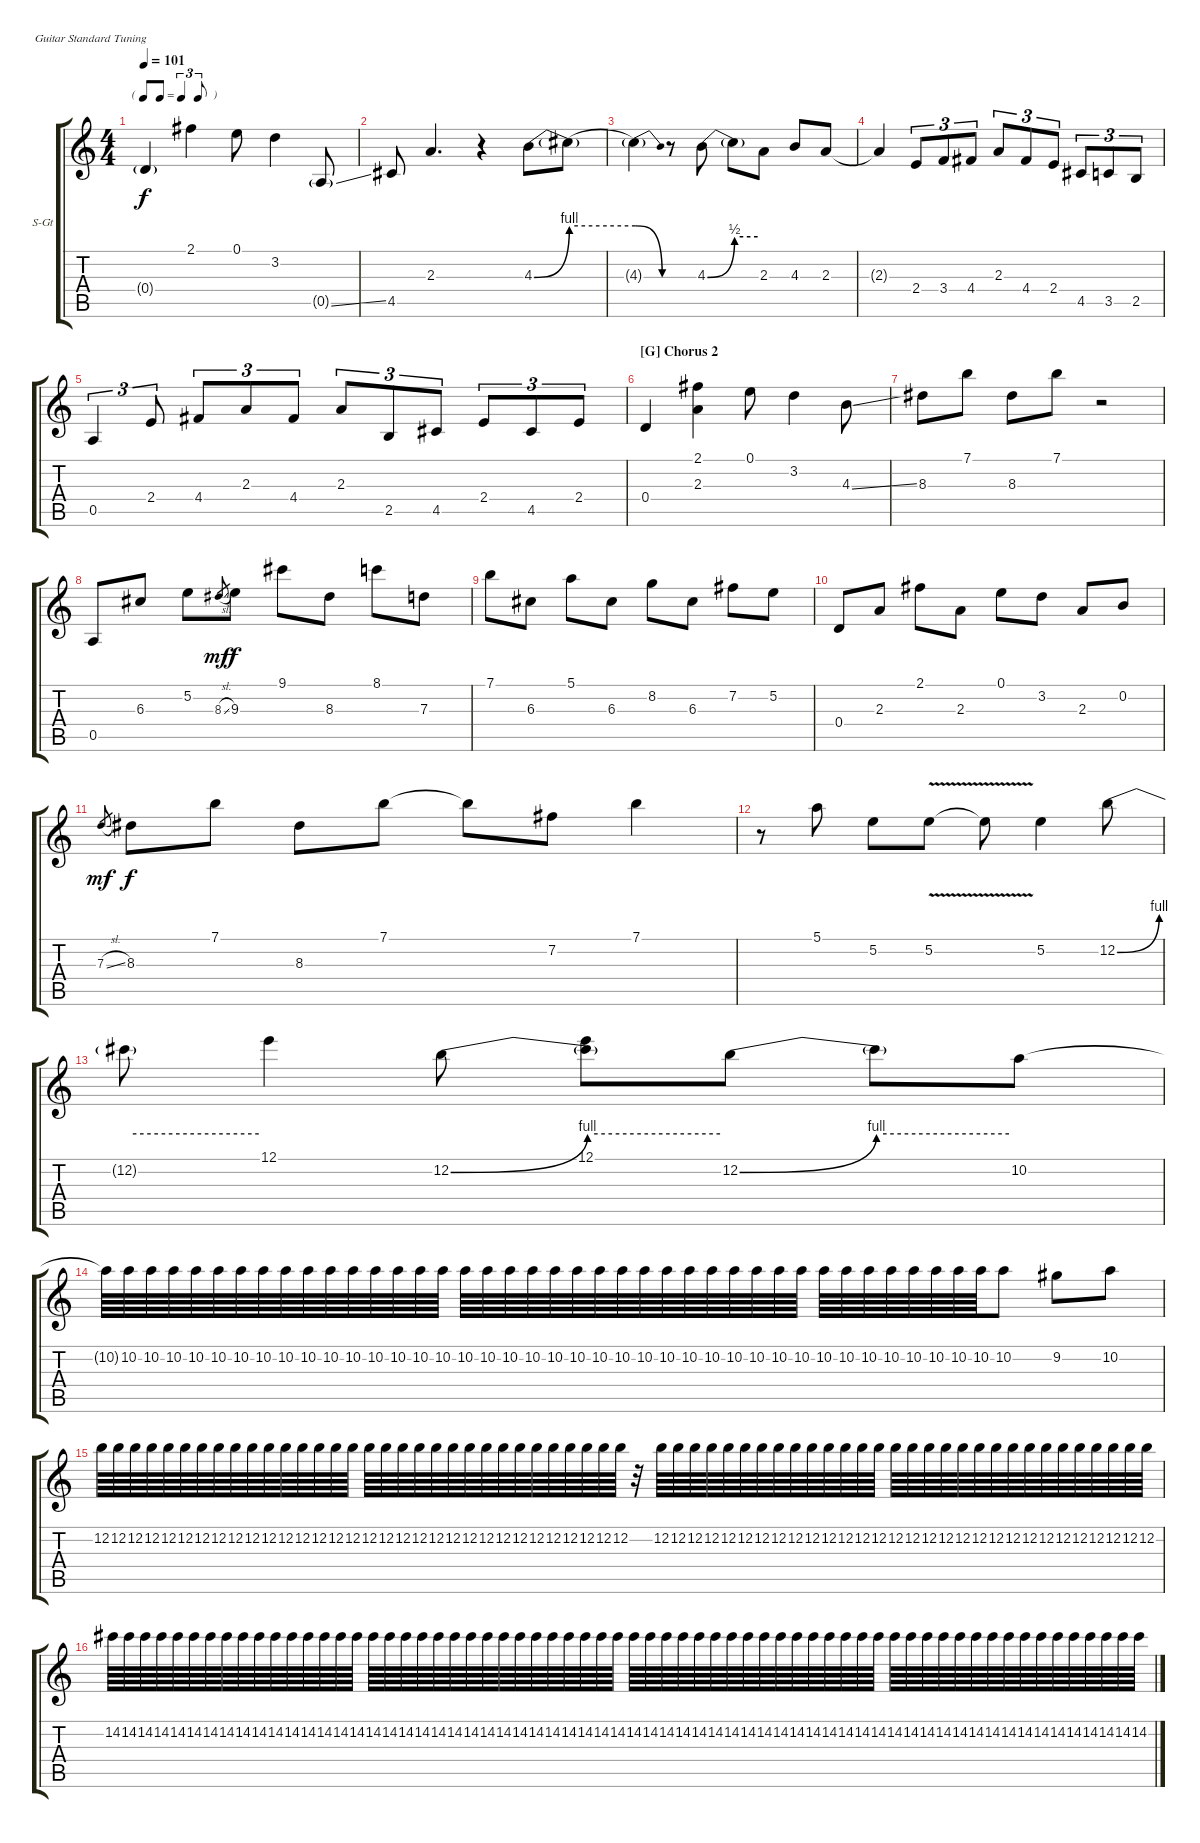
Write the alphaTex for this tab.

\bracketExtendMode groupsimilarinstruments
\firstSystemTrackNameOrientation horizontal
\otherSystemsTrackNameOrientation horizontal
\track ("Mick Taylor - Guitar Solo" "S-Gt") {instrument acousticguitarsteel}
\staff {score tabs}
\tuning (E4 B3 G3 D3 A2 E2)
\ts (4 4)
\tf triplet8th
\tempo 101
\clef g2
\ks c
0.4{g}.4{dy f} 2.1.4 0.1.8 3.2.4 0.5{ss g}.8 |
4.5.8 2.3.4{d} r.4 4.3{be (bend 0 0 60 4)}.8 4.3{be (hold 0 4 60 4) t}.8 |
4.3{be (release 0 4 60 0) t}.4 r.8 4.3{be (bend 0 0 60 2)}.8 4.3{be (hold 0 2 60 2) t}.8 2.3.8 4.3.8 2.3.8 |
2.3{t}.4 2.4.8{tu (3 2)} 3.4.8{tu (3 2)} 4.4.8{tu (3 2)} 2.3.8{tu (3 2)} 4.4.8{tu (3 2)} 2.4.8{tu (3 2)} 4.5.8{tu (3 2)} 3.5.8{tu (3 2)} 2.5.8{tu (3 2)} |
0.5.4{tu (3 2)} 2.4.8{tu (3 2)} 4.4.8{tu (3 2)} 2.3.8{tu (3 2)} 4.4.8{tu (3 2)} 2.3.8{tu (3 2)} 2.5.8{tu (3 2)} 4.5.8{tu (3 2)} 2.4.8{tu (3 2)} 4.5.8{tu (3 2)} 2.4.8{tu (3 2)} |
\section ("G" "Chorus 2")
0.4.4 (2.1 2.3).4 0.1.8 3.2.4 4.3{ss}.8 |
8.3.8 7.1.8 8.3.8 7.1.8 r.2 |
0.5.8 6.3.8 5.2.8 8.3{sl}.8{gr dy mf} 9.3.8{dy f} 9.1.8 8.3.8 8.1.8 7.3.8 |
7.1.8 6.3.8 5.1.8 6.3.8 8.2.8 6.3.8 7.2.8 5.2.8 |
0.4.8 2.3.8 2.1.8 2.3.8 0.1.8 3.2.8 2.3.8 0.2.8 |
7.3{sl}.8{gr dy mf} 8.3.8{dy f} 7.1.8 8.3.8 7.1.8 7.1{t}.8 7.2.8 7.1.4 |
r.8 5.1.8 5.2.8 5.2{v}.8 5.2{v t}.8 5.2.4 12.2{be (bend 0 0 60 4)}.8 |
12.2{be (hold 0 4 60 4) t}.8 12.1.4 12.2{be (bend 0 0 60 4)}.8 (12.1 12.2{be (hold 0 4 60 4) t}).8 12.2{be (bend 0 0 60 4)}.8 12.2{be (hold 0 4 60 4) t}.8 10.2.8 |
10.2{t}.64 10.2.64 10.2.64 10.2.64 10.2.64 10.2.64 10.2.64 10.2.64 10.2.64 10.2.64 10.2.64 10.2.64 10.2.64 10.2.64 10.2.64 10.2.64 10.2.64 10.2.64 10.2.64 10.2.64 10.2.64 10.2.64 10.2.64 10.2.64 10.2.64 10.2.64 10.2.64 10.2.64 10.2.64 10.2.64 10.2.64 10.2.64 10.2.64 10.2.64 10.2.64 10.2.64 10.2.64 10.2.64 10.2.64 10.2.64 10.2.8 9.2.8 10.2.8 |
12.2.64 12.2.64 12.2.64 12.2.64 12.2.64 12.2.64 12.2.64 12.2.64 12.2.64 12.2.64 12.2.64 12.2.64 12.2.64 12.2.64 12.2.64 12.2.64 12.2.64 12.2.64 12.2.64 12.2.64 12.2.64 12.2.64 12.2.64 12.2.64 12.2.64 12.2.64 12.2.64 12.2.64 12.2.64 12.2.64 12.2.64 12.2.64 r.32 12.2.64 12.2.64 12.2.64 12.2.64 12.2.64 12.2.64 12.2.64 12.2.64 12.2.64 12.2.64 12.2.64 12.2.64 12.2.64 12.2.64 12.2.64 12.2.64 12.2.64 12.2.64 12.2.64 12.2.64 12.2.64 12.2.64 12.2.64 12.2.64 12.2.64 12.2.64 12.2.64 12.2.64 12.2.64 12.2.64 |
14.2.64 14.2.64 14.2.64 14.2.64 14.2.64 14.2.64 14.2.64 14.2.64 14.2.64 14.2.64 14.2.64 14.2.64 14.2.64 14.2.64 14.2.64 14.2.64 14.2.64 14.2.64 14.2.64 14.2.64 14.2.64 14.2.64 14.2.64 14.2.64 14.2.64 14.2.64 14.2.64 14.2.64 14.2.64 14.2.64 14.2.64 14.2.64 14.2.64 14.2.64 14.2.64 14.2.64 14.2.64 14.2.64 14.2.64 14.2.64 14.2.64 14.2.64 14.2.64 14.2.64 14.2.64 14.2.64 14.2.64 14.2.64 14.2.64 14.2.64 14.2.64 14.2.64 14.2.64 14.2.64 14.2.64 14.2.64 14.2.64 14.2.64 14.2.64 14.2.64 14.2.64 14.2.64 14.2.64 14.2.64
